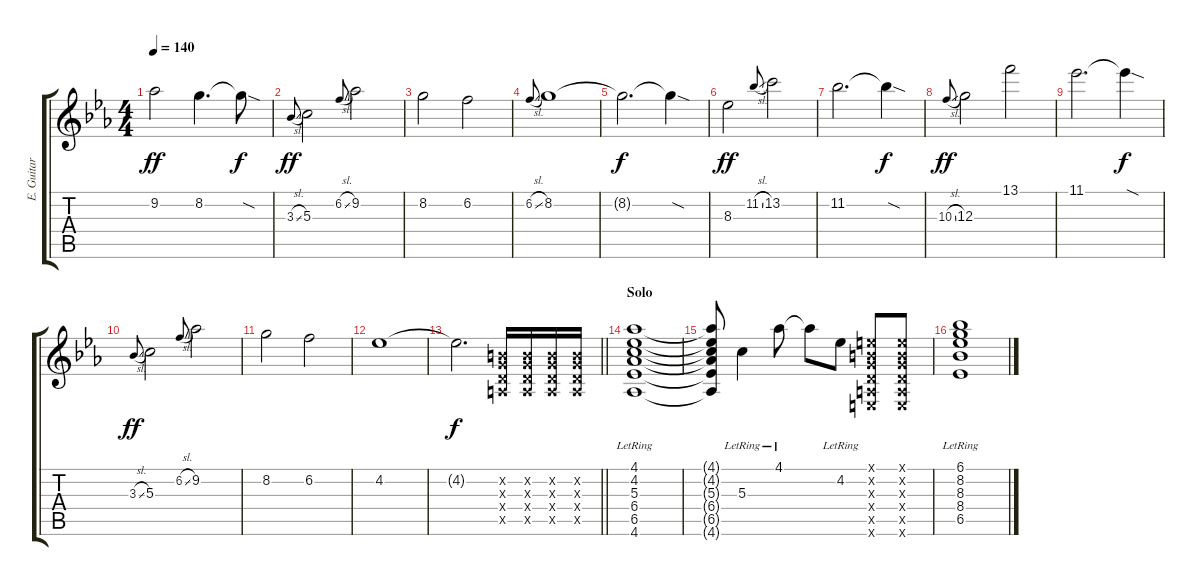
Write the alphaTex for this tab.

\track ("E. Guitar I" "E. Guitar ") {instrument overdrivenguitar}
\staff {score tabs}
\tuning (E4 B3 G3 D3 A2 E2) {hide}
\ts (4 4)
\tempo 140
\clef g2
\ks eb
9.2.2{dy ff} 8.2.4{d} 8.2{sod t}.8{dy f} |
3.3{sl}.8{gr onbeat dy ff} 5.3.2 6.2{sl}.8{gr onbeat} 9.2.2 |
8.2.2 6.2.2 |
6.2{sl}.8{gr onbeat} 8.2.1 |
8.2{t}.2{d dy f} 8.2{sod t}.4 |
8.3.2{dy ff} 11.2{sl}.8{gr onbeat} 13.2.2 |
11.2.2{d} 11.2{sod t}.4{dy f} |
10.3{sl}.8{gr onbeat dy ff} 12.3.2 13.1.2 |
11.1.2{d} 11.1{sod t}.4{dy f} |
3.3{sl}.8{gr onbeat dy ff} 5.3.2 6.2{sl}.8{gr onbeat} 9.2.2 |
8.2.2 6.2.2 |
4.2.1 |
\barLineRight lightlight
4.2{t}.2{d dy f} (0.2{x} 0.3{x} 0.4{x} 0.5{x}).16 (0.2{x} 0.3{x} 0.4{x} 0.5{x}).16 (0.2{x} 0.3{x} 0.4{x} 0.5{x}).16 (0.2{x} 0.3{x} 0.4{x} 0.5{x}).16 |
\section ("" "Solo")
(4.1{lr} 4.2{lr} 5.3{lr} 6.4{lr} 6.5{lr} 4.6{lr}).1 |
(4.1{t} 4.2{t} 5.3{t} 6.4{t} 6.5{t} 4.6{t}).8 5.3{lr}.4 4.1{lr}.8 4.1{t}.8 4.2{lr}.8 (0.1{x} 0.2{x} 0.3{x} 0.4{x} 0.5{x} 0.6{x}).8 (0.1{x} 0.2{x} 0.3{x} 0.4{x} 0.5{x} 0.6{x}).8 |
(6.1{lr} 8.2{lr} 8.3{lr} 8.4{lr} 6.5{lr}).1
